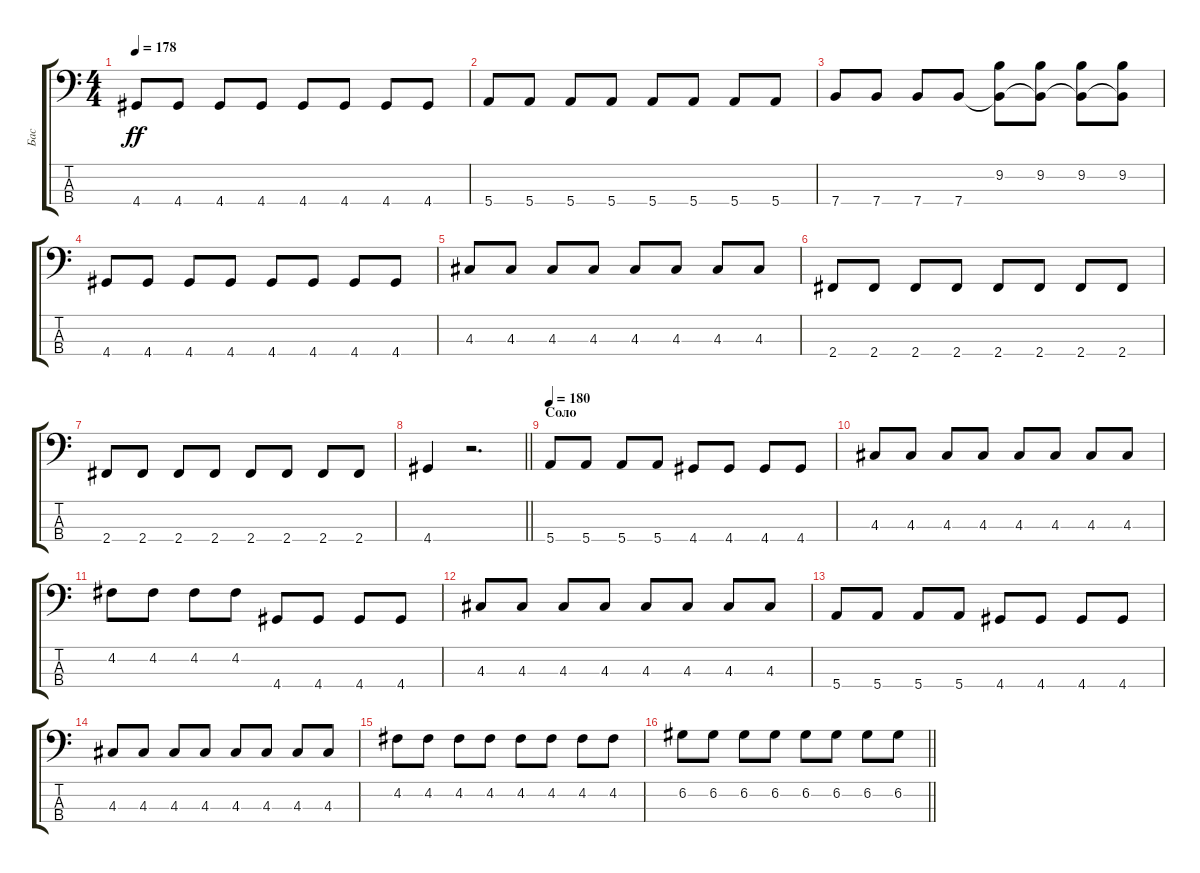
\track ("Бас" "Бас") {instrument electricbassfinger}
\staff {score tabs}
\tuning (G2 D2 A1 E1) {hide}
\ts (4 4)
\tempo 178
\clef f4
\ks c
4.4.8{dy ff} 4.4.8 4.4.8 4.4.8 4.4.8 4.4.8 4.4.8 4.4.8 |
5.4.8 5.4.8 5.4.8 5.4.8 5.4.8 5.4.8 5.4.8 5.4.8 |
7.4.8 7.4.8 7.4.8 7.4.8 (9.2 7.4{t}).8 (9.2 7.4{t}).8 (9.2 7.4{t}).8 (9.2 7.4{t}).8 |
4.4.8 4.4.8 4.4.8 4.4.8 4.4.8 4.4.8 4.4.8 4.4.8 |
4.3.8 4.3.8 4.3.8 4.3.8 4.3.8 4.3.8 4.3.8 4.3.8 |
2.4.8 2.4.8 2.4.8 2.4.8 2.4.8 2.4.8 2.4.8 2.4.8 |
2.4.8 2.4.8 2.4.8 2.4.8 2.4.8 2.4.8 2.4.8 2.4.8 |
\barLineRight lightlight
4.4.4 r.2{d} |
\section ("" "Соло")
\tempo 180
5.4.8 5.4.8 5.4.8 5.4.8 4.4.8 4.4.8 4.4.8 4.4.8 |
4.3.8 4.3.8 4.3.8 4.3.8 4.3.8 4.3.8 4.3.8 4.3.8 |
4.2.8 4.2.8 4.2.8 4.2.8 4.4.8 4.4.8 4.4.8 4.4.8 |
4.3.8 4.3.8 4.3.8 4.3.8 4.3.8 4.3.8 4.3.8 4.3.8 |
5.4.8 5.4.8 5.4.8 5.4.8 4.4.8 4.4.8 4.4.8 4.4.8 |
4.3.8 4.3.8 4.3.8 4.3.8 4.3.8 4.3.8 4.3.8 4.3.8 |
4.2.8 4.2.8 4.2.8 4.2.8 4.2.8 4.2.8 4.2.8 4.2.8 |
\barLineRight lightlight
6.2.8 6.2.8 6.2.8 6.2.8 6.2.8 6.2.8 6.2.8 6.2.8
